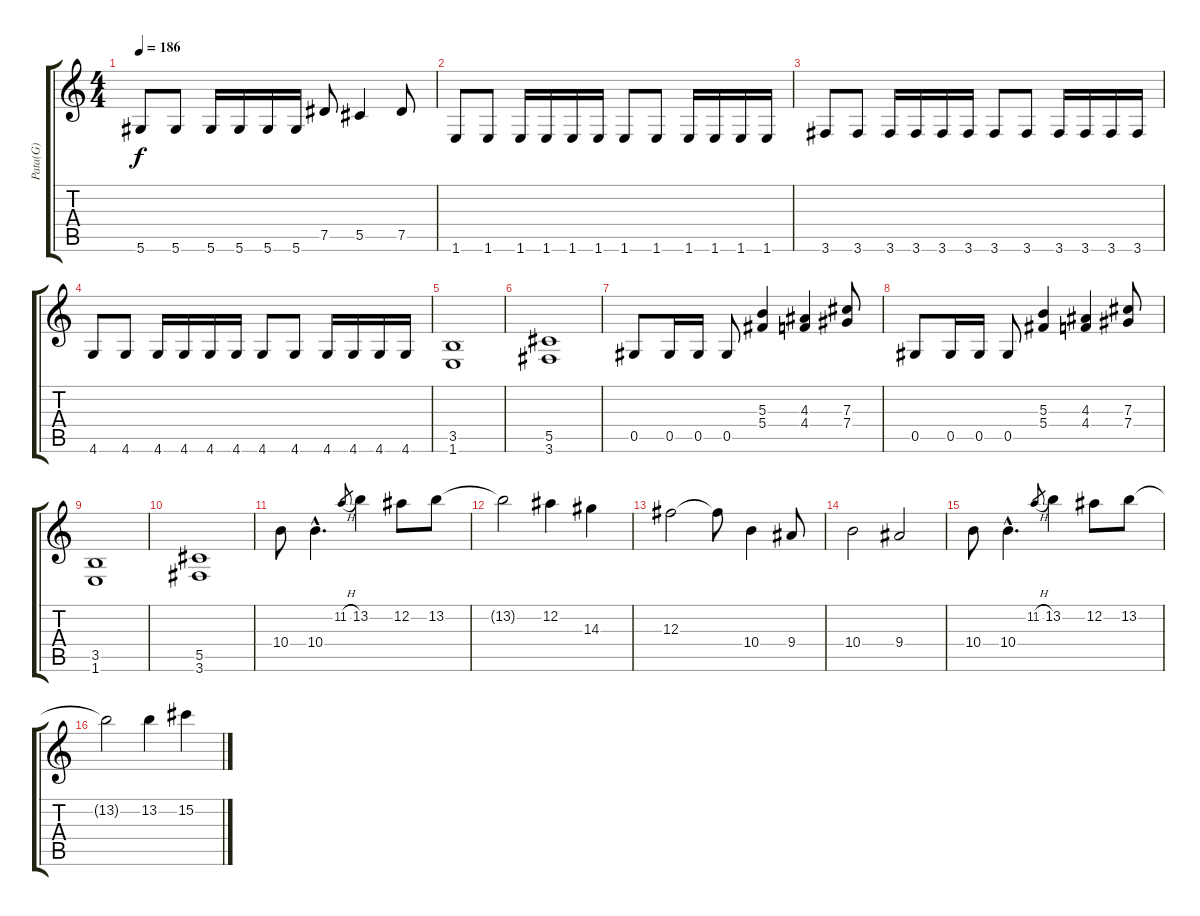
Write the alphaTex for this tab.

\track ("Pata(G)" "Pata(G)") {instrument overdrivenguitar}
\staff {score tabs}
\tuning (Eb4 Bb3 Gb3 Db3 Ab2 Eb2) {hide}
\ts (4 4)
\tempo 186
\clef g2
\ks c
5.6.8{dy f} 5.6.8 5.6.16 5.6.16 5.6.16 5.6.16 7.5.8 5.5.4 7.5.8 |
1.6.8 1.6.8 1.6.16 1.6.16 1.6.16 1.6.16 1.6.8 1.6.8 1.6.16 1.6.16 1.6.16 1.6.16 |
3.6.8 3.6.8 3.6.16 3.6.16 3.6.16 3.6.16 3.6.8 3.6.8 3.6.16 3.6.16 3.6.16 3.6.16 |
4.6.8 4.6.8 4.6.16 4.6.16 4.6.16 4.6.16 4.6.8 4.6.8 4.6.16 4.6.16 4.6.16 4.6.16 |
(3.5 1.6).1 |
(5.5 3.6).1 |
0.5.8 0.5.16 0.5.16 0.5.8 (5.3 5.4).4 (4.3 4.4).4 (7.3 7.4).8 |
0.5.8 0.5.16 0.5.16 0.5.8 (5.3 5.4).4 (4.3 4.4).4 (7.3 7.4).8 |
(3.5 1.6).1 |
(5.5 3.6).1 |
10.4.8 10.4{hac}.4{d} 11.2{h}.8{gr} 13.2.4 12.2.8 13.2.8 |
13.2{t}.2 12.2.4 14.3.4 |
12.3.2 12.3{t}.8 10.4.4 9.4.8 |
10.4.2 9.4.2 |
10.4.8 10.4{hac}.4{d} 11.2{h}.8{gr} 13.2.4 12.2.8 13.2.8 |
13.2{t}.2 13.2.4 15.2.4
